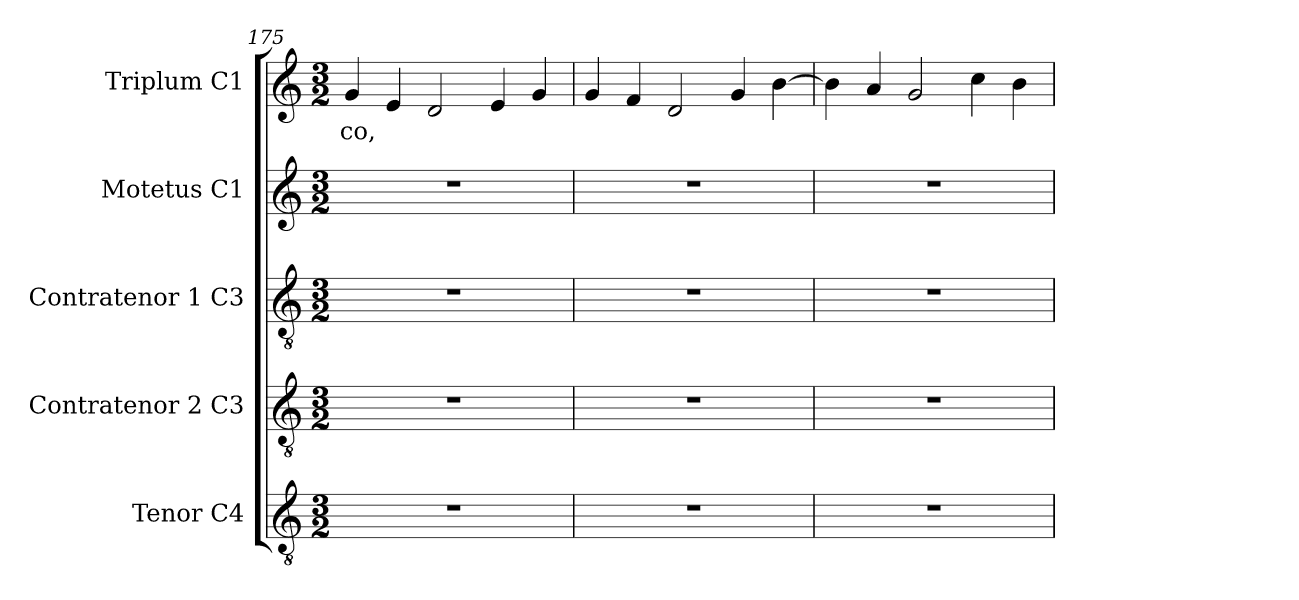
**kern	**kern	**kern	**kern	**kern	**text
*part5	*part4	*part3	*part2	*part1	*part1
*staff5	*staff4	*staff3	*staff2	*staff1	*staff1
*I"Tenor  C4	*I"Contratenor 2  C3	*I"Contratenor 1  C3	*I"Motetus  C1	*I"Triplum  C1	*
*I'T	*I'Ct2	*I'Ct1	*I'Mot	*I'Tr	*
*clefGv2	*clefGv2	*clefGv2	*clefG2	*clefG2	*
*k[]	*k[]	*k[]	*k[]	*k[]	*
*C:	*C:	*C:	*C:	*C:	*
*M3/2	*M3/2	*M3/2	*M3/2	*M3/2	*
=175	=175	=175	=175	=175	=175
!	!	!	!	!	!LO:LY:b:cj
1.r	1.r	1.r	1.r	4g/	-co,
!	!	!	!	!	!LO:LY:b:cj
.	.	.	.	4e/	.
!	!	!	!	!	!LO:LY:b:cj
.	.	.	.	2d/	.
!	!	!	!	!	!LO:LY:b:cj
.	.	.	.	4e/	.
!	!	!	!	!	!LO:LY:b:cj
.	.	.	.	4g/	.
!!LO:LB:g=z
=176	=176	=176	=176	=176	=176
!	!	!	!	!	!LO:LY:b:cj
1.r	1.r	1.r	1.r	4g/	.
!	!	!	!	!	!LO:LY:b:cj
.	.	.	.	4f/	.
!	!	!	!	!	!LO:LY:b:cj
.	.	.	.	2d/	.
!	!	!	!	!	!LO:LY:b:cj
.	.	.	.	4g/	.
!	!	!	!	!	!LO:LY:b:cj
.	.	.	.	[>4b\	.
=177	=177	=177	=177	=177	=177
!	!	!	!	!	!LO:LY:b:cj
1.r	1.r	1.r	1.r	4b\]	.
!	!	!	!	!	!LO:LY:b:cj
.	.	.	.	4a/	.
!	!	!	!	!	!LO:LY:b:cj
.	.	.	.	2g/	.
!	!	!	!	!	!LO:LY:b:cj
.	.	.	.	4cc\	.
!	!	!	!	!	!LO:LY:b:cj
.	.	.	.	4b\	.
=	=	=	=	=	=
*-	*-	*-	*-	*-	*-
